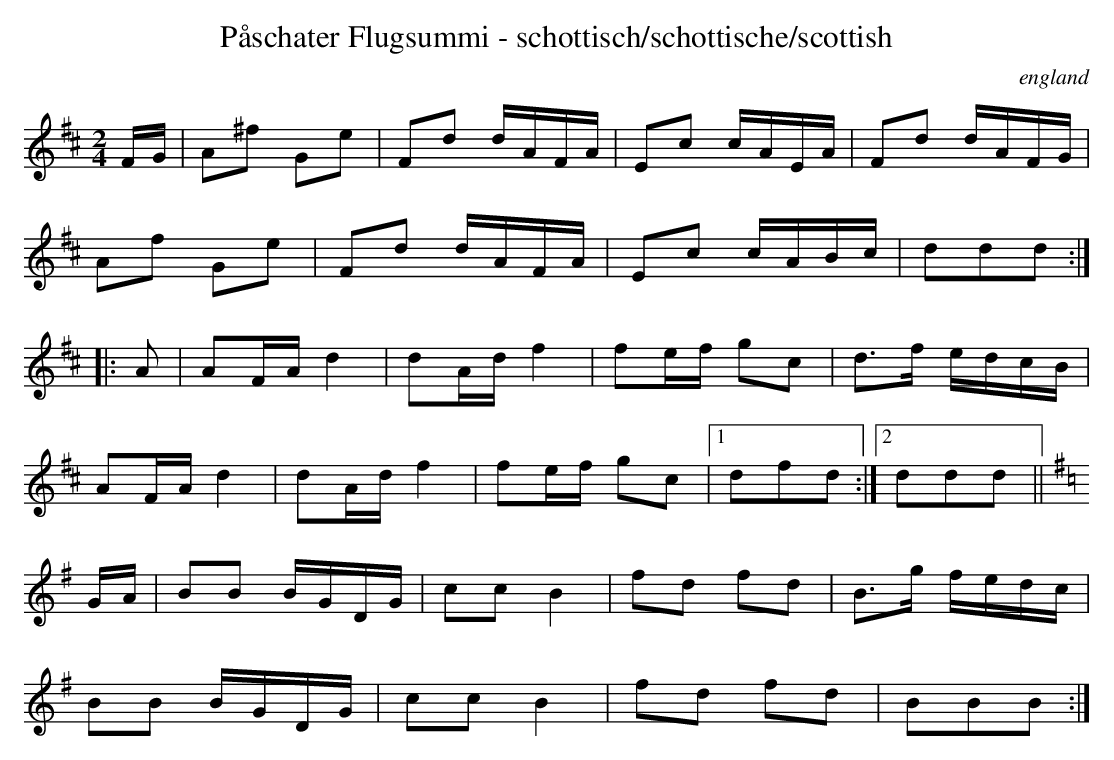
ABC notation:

X:1
T:Påschater Flugsummi - schottisch/schottische/scottish
O:england
M:2/4
L:1/16
K:D
FG|A2^f2 G2e2|F2d2 dAFA|E2c2 cAEA|F2d2 dAFG|
A2f2 G2e2|F2d2 dAFA|E2c2 cABc|d2d2d2:|
|:A2|A2FA d4|d2Ad f4|f2ef g2c2|d3f edcB|
A2FA d4|d2Ad f4|f2ef g2c2|1d2f2d2:|2d2d2d2||
K:G
GA|B2B2 BGDG|c2c2 B4|f2d2 f2d2|B3g fedc|
B2B2 BGDG|c2c2 B4|f2d2 f2d2|B2B2B2:|
